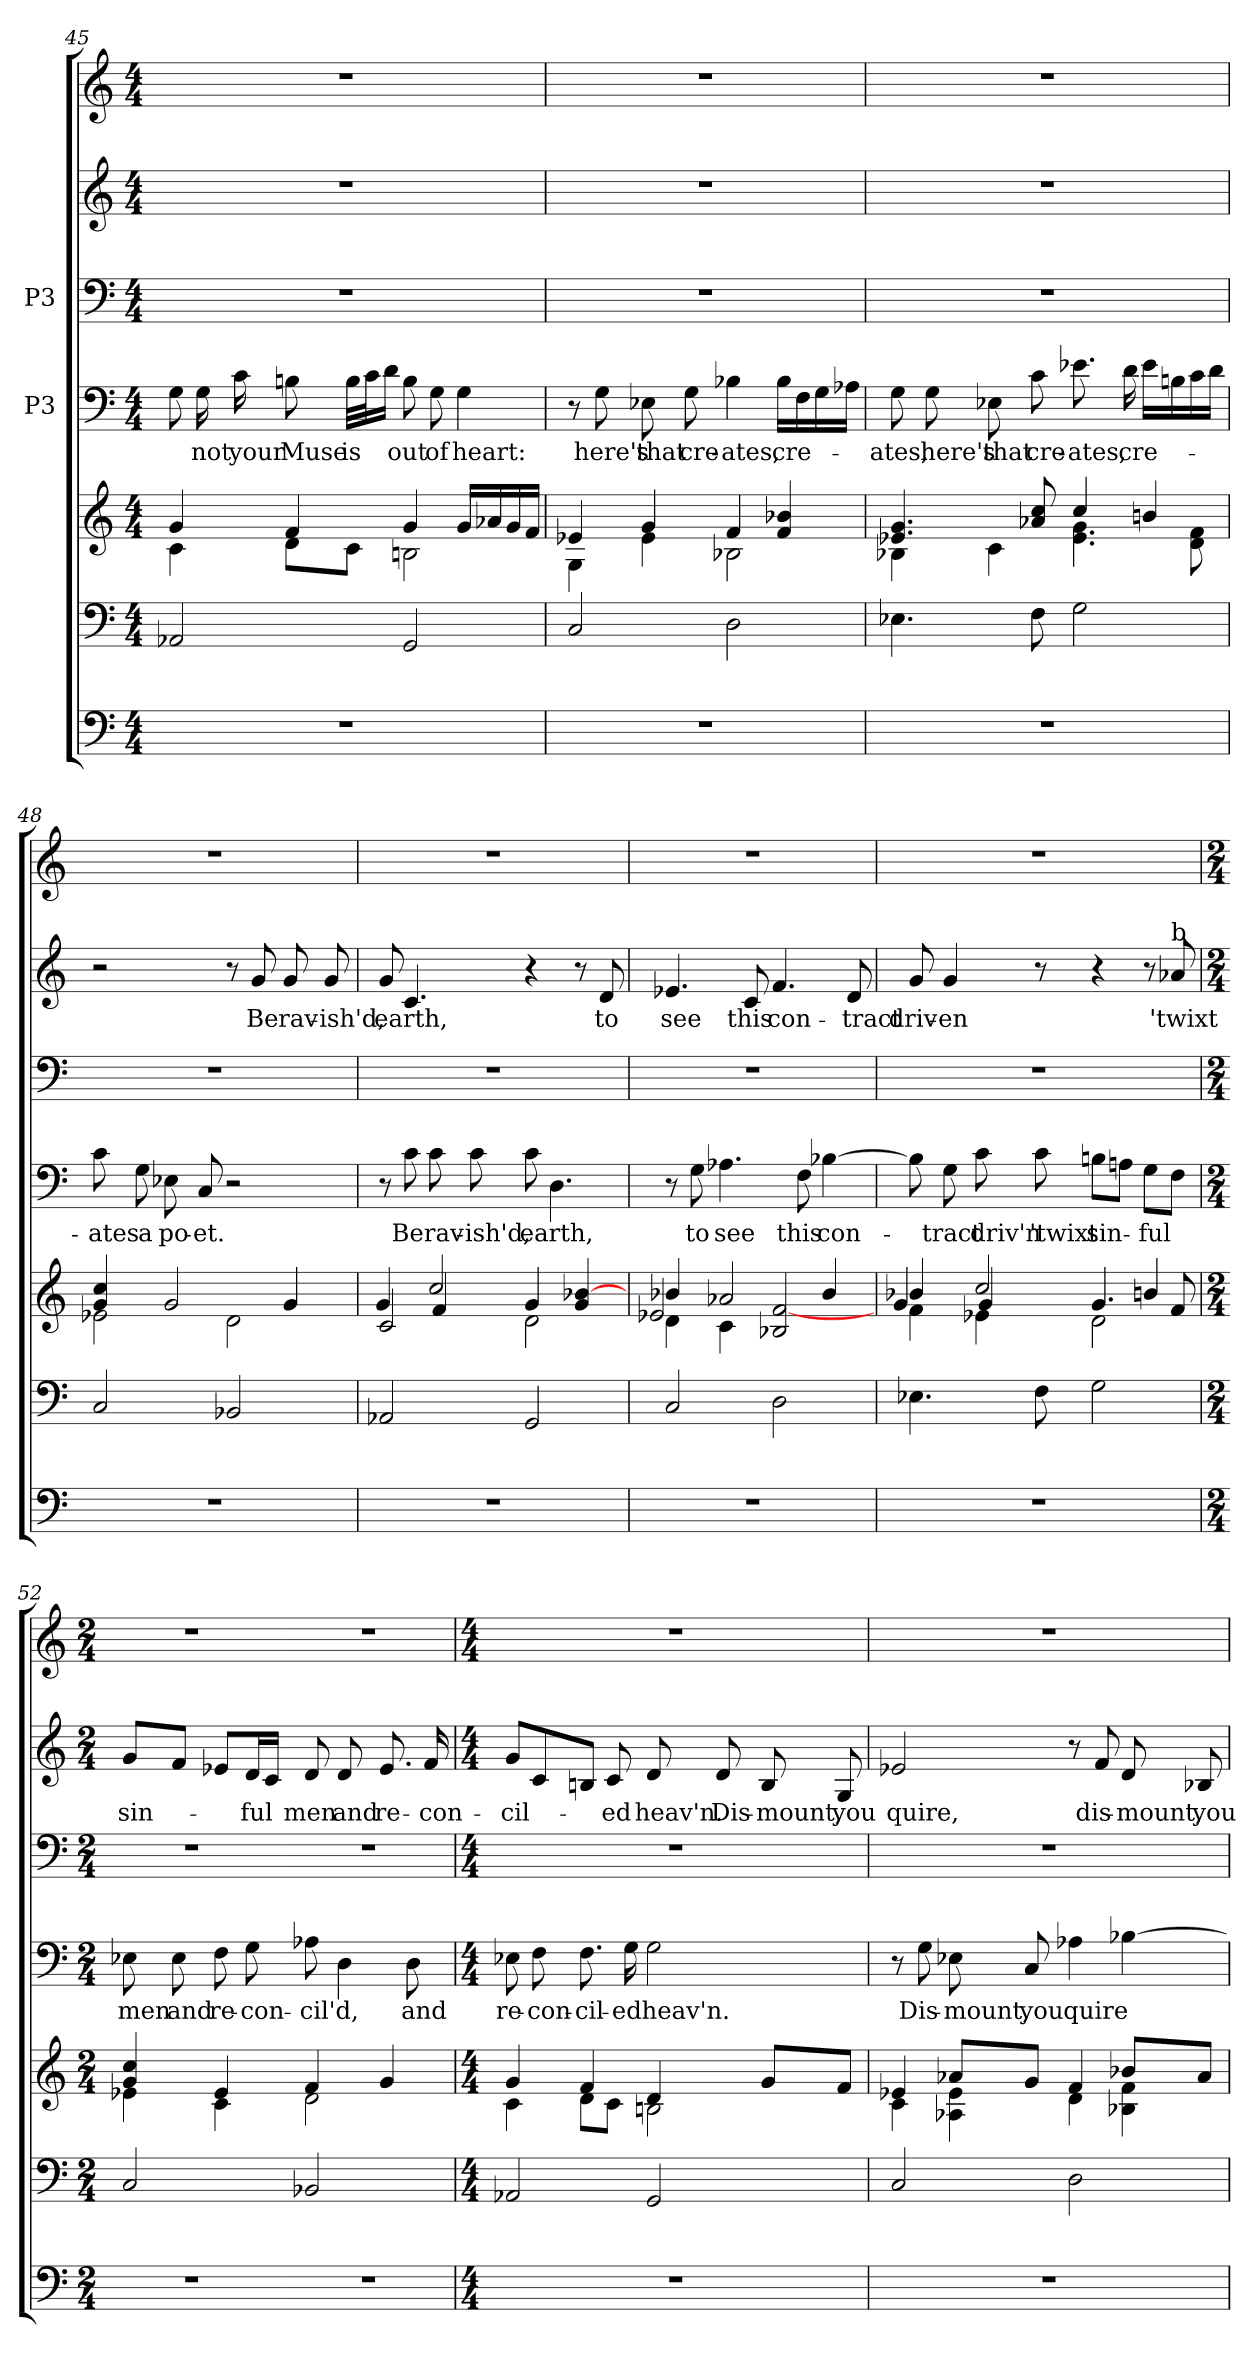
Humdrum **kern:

**kern	**kern	**kern	**kern	**text	**kern	**kern	**text	**kern
*part7	*part6	*part5	*part4	*part4	*part3	*part2	*part2	*part1
*staff7	*staff6	*staff5	*staff4	*staff4	*staff3	*staff2	*staff2	*staff1
*	*	*	*I"P3	*	*I"P3	*	*	*
!!LO:LB:g=z
*clefF4	*clefF4	*clefG2	*clefF4	*	*clefF4	*clefG2	*	*clefG2
*k[]	*k[]	*k[]	*k[]	*	*k[]	*k[]	*	*k[]
*C:	*C:	*C:	*C:	*	*C:	*C:	*	*C:
*M4/4	*M4/4	*M4/4	*M4/4	*	*M4/4	*M4/4	*	*M4/4
=45	=45	=45	=45	=45	=45	=45	=45	=45
*	*	*^	*	*	*	*	*	*
1r	2AA-/	4g/	4c\	8G\	.	1r	1r	.	1r
!	!	!	!	!	!LO:LY:b	!	!	!	!
.	.	.	.	16G\	not	.	.	.	.
!	!	!	!	!	!LO:LY:b	!	!	!	!
.	.	.	.	16c\	your	.	.	.	.
!	!	!	!	!	!LO:LY:b	!	!	!	!
.	.	4f/	8d\L	8Bn\	Muse	.	.	.	.
!	!	!	!	!	!LO:LY:b	!	!	!	!
.	.	.	8c\J	32B\LLL	is	.	.	.	.
.	.	.	.	32c\J	.	.	.	.	.
.	.	.	.	16d\JJ	.	.	.	.	.
!	!	!	!	!	!LO:LY:b	!	!	!	!
.	2GG/	4g/	2Bn\	8B\	out	.	.	.	.
!	!	!	!	!	!LO:LY:b	!	!	!	!
.	.	.	.	8G\	of	.	.	.	.
!	!	!	!	!	!LO:LY:b	!	!	!	!
.	.	16g/LL	.	4G\	heart:	.	.	.	.
.	.	16a-/	.	.	.	.	.	.	.
.	.	16g/	.	.	.	.	.	.	.
.	.	16f/JJ	.	.	.	.	.	.	.
=46	=46	=46	=46	=46	=46	=46	=46	=46	=46
1r	2C/	4e-/	4G\	8r	.	1r	1r	.	1r
!	!	!	!	!	!LO:LY:b	!	!	!	!
.	.	.	.	8G\	here's	.	.	.	.
!	!	!	!	!	!LO:LY:b	!	!	!	!
.	.	4g/	4e-\	8E-\	that	.	.	.	.
!	!	!	!	!	!LO:LY:b	!	!	!	!
.	.	.	.	8G\	cre-	.	.	.	.
!	!	!	!	!	!LO:LY:b	!	!	!	!
.	2D\	4f/	2B-\	4B-\	-ates,	.	.	.	.
!	!	!	!	!	!LO:LY:b	!	!	!	!
.	.	4f/ 4b-/	.	16B-\LL	cre-	.	.	.	.
.	.	.	.	16F\	.	.	.	.	.
.	.	.	.	16G\	.	.	.	.	.
.	.	.	.	16A-\JJ	.	.	.	.	.
!!LO:LB:g=z
=47	=47	=47	=47	=47	=47	=47	=47	=47	=47
!	!	!	!	!	!LO:LY:b	!	!	!	!
1r	4.E-\	4.e-/ 4.g/	4B-\	8G\	-ates,	1r	1r	.	1r
!	!	!	!	!	!LO:LY:b	!	!	!	!
.	.	.	.	8G\	here's	.	.	.	.
!	!	!	!	!	!LO:LY:b	!	!	!	!
.	.	.	4c\	8E-\	that	.	.	.	.
!	!	!	!	!	!LO:LY:b	!	!	!	!
.	8F\	8a-/ 8cc/	.	8c\	cre-	.	.	.	.
!	!	!	!	!	!LO:LY:b	!	!	!	!
.	2G\	4cc/	4.e-\ 4.g\	8.e-\	-ates,	.	.	.	.
!	!	!	!	!	!LO:LY:b	!	!	!	!
.	.	.	.	16d\	cre-	.	.	.	.
.	.	4bn/	.	16e-\LL	.	.	.	.	.
.	.	.	.	16Bn\	.	.	.	.	.
.	.	.	8d\ 8f\	16c\	.	.	.	.	.
.	.	.	.	16d\JJ	.	.	.	.	.
=48	=48	=48	=48	=48	=48	=48	=48	=48	=48
!	!	!	!	!	!LO:LY:b	!	!	!	!
1r	2C/	4g/ 4cc/	2e-\	8c\	-ates	1r	2r	.	1r
!	!	!	!	!	!LO:LY:b	!	!	!	!
.	.	.	.	8G\	a	.	.	.	.
!	!	!	!	!	!LO:LY:b	!	!	!	!
.	.	2g/	.	8E-\	po-	.	.	.	.
!	!	!	!	!	!LO:LY:b	!	!	!	!
.	.	.	.	8C/	-et.	.	.	.	.
.	2BB-/	.	2d\	2r	.	.	8r	.	.
!	!	!	!	!	!	!	!	!LO:LY:b	!
.	.	.	.	.	.	.	8g/	Be	.
!	!	!	!	!	!	!	!	!LO:LY:b	!
.	.	4g/	.	.	.	.	8g/	rav-	.
!	!	!	!	!	!	!	!	!LO:LY:b	!
.	.	.	.	.	.	.	8g/	-ish'd,	.
=49	=49	=49	=49	=49	=49	=49	=49	=49	=49
*	*	*	*^	*	*	*	*	*	*
!	!	!	!	!	!	!	!	!	!LO:LY:b	!
1r	2AA-/	4ryy	2c/	4g/	8r	.	1r	8g/	earth,	1r
!	!	!	!	!	!	!LO:LY:b	!	!	!	!
.	.	.	.	.	8c\	Be	.	4.c/	.	.
!	!	!	!	!	!	!LO:LY:b	!	!	!	!
.	.	2cc/	.	4f/	8c\	rav-	.	.	.	.
!	!	!	!	!	!	!LO:LY:b	!	!	!	!
.	.	.	.	.	8c\	-ish'd,	.	.	.	.
!	!	!	!	!	!	!LO:LY:b	!	!	!	!
.	2GG/	.	2d\	4g/	8c\	earth,	.	4r	.	.
.	.	.	.	.	4.D\	.	.	.	.	.
.	.	4g/ [>4b-/	.	4ryy	.	.	.	8r	.	.
!	!	!	!	!	!	!	!	!	!LO:LY:b	!
.	.	.	.	.	.	.	.	8d/	to	.
!!LO:PB:g=z
=50	=50	=50	=50	=50	=50	=50	=50	=50	=50	=50
!	!	!	!	!	!	!	!	!	!LO:LY:b	!
1r	2C/	4b-/	4d\	2e-/	8r	.	1r	4.e-/	see	1r
!	!	!	!	!	!	!LO:LY:b	!	!	!	!
.	.	.	.	.	8G\	to	.	.	.	.
!	!	!	!	!	!	!LO:LY:b	!	!	!	!
.	.	2a-/	4c\	.	4.A-\	see	.	.	.	.
!	!	!	!	!	!	!	!	!	!LO:LY:b	!
.	.	.	.	.	.	.	.	8c/	this	.
!	!	!	!	!	!	!	!	!	!LO:LY:b	!
.	2D\	.	2B-/ [<2f/	2ryy	.	.	.	4.f/	con-	.
!	!	!	!	!	!	!LO:LY:b	!	!	!	!
.	.	.	.	.	8F\	this	.	.	.	.
!	!	!	!	!	!	!LO:LY:b	!	!	!	!
.	.	4b-/	.	.	[>4B-\	con-	.	.	.	.
!	!	!	!	!	!	!	!	!	!LO:LY:b	!
.	.	.	.	.	.	.	.	8d/	-tract	.
=51	=51	=51	=51	=51	=51	=51	=51	=51	=51	=51
!	!	!	!	!	!	!	!	!	!LO:LY:b	!
1r	4.E-\	4b-/	4f\	4g/	8B-\]	.	1r	8g/	driv-	1r
!	!	!	!	!	!	!LO:LY:b	!	!	!LO:LY:b	!
.	.	.	.	.	8G\	-tract	.	4g/	-en	.
!	!	!	!	!	!	!LO:LY:b	!	!	!	!
.	.	2cc/	4e-\	4g/	8c\	driv'n	.	.	.	.
!	!	!	!	!	!	!LO:LY:b	!	!	!	!
.	8F\	.	.	.	8c\	'twixt	.	8r	.	.
!	!	!	!	!	!	!LO:LY:b	!	!	!	!
.	2G\	.	2d\	4.g/	8Bn\L	sin-	.	4r	.	.
.	.	.	.	.	8An\J	.	.	.	.	.
!	!	!	!	!	!	!LO:LY:b	!	!	!	!
.	.	4bn/	.	.	8G\L	-ful	.	8r	.	.
!	!	!	!	!	!	!	!	!LO:TX:a:t=b	!	!
!	!	!	!	!	!	!	!	!	!LO:LY:b	!
.	.	.	.	8f/	8F\J	.	.	8a-/	'twixt	.
*	*	*v	*v	*v	*	*	*	*	*	*
=52	=52	=52	=52	=52	=52	=52	=52	=52
*M2/4	*M2/4	*M2/4	*M2/4	*	*M2/4	*M2/4	*	*M2/4
*	*	*^	*	*	*	*	*	*
*	*	*	*^	*	*	*	*	*	*
!LO:N:vis=1	!	!	!	!	!	!LO:LY:b	!LO:N:vis=1	!	!LO:LY:b	!LO:N:vis=1
*	*	*	*v	*v	*	*	*	*	*	*
2r	2C/	4g/ 4cc/	4e-\	8E-\	men	2r	8g/L	sin-	2r
!	!	!	!	!	!LO:LY:b	!	!	!	!
.	.	.	.	8E-\	and	.	8f/J	.	.
!	!	!	!	!	!LO:LY:b	!	!	!	!
.	.	4e-/	4c\	8F\	re-	.	8e-/L	.	.
!	!	!	!	!	!LO:LY:b	!	!	!LO:LY:b	!
.	.	.	.	8G\	-con-	.	16d/L	-ful	.
.	.	.	.	.	.	.	16c/JJ	.	.
!!LO:LB:g=z
=53-	=53-	=53-	=53-	=53-	=53-	=53-	=53-	=53-	=53-
!LO:N:vis=1	!	!	!	!	!LO:LY:b	!LO:N:vis=1	!	!LO:LY:b	!LO:N:vis=1
2r	2BB-/	4f/	2d\	8A-\	-cil'd,	2r	8d/	men	2r
!	!	!	!	!	!	!	!	!LO:LY:b	!
.	.	.	.	4D\	.	.	8d/	and	.
!	!	!	!	!	!	!	!	!LO:LY:b	!
.	.	4g/	.	.	.	.	8.e-/	re-	.
!	!	!	!	!	!LO:LY:b	!	!	!	!
.	.	.	.	8D\	and	.	.	.	.
!	!	!	!	!	!	!	!	!LO:LY:b	!
.	.	.	.	.	.	.	16f/	-con-	.
=54	=54	=54	=54	=54	=54	=54	=54	=54	=54
*M4/4	*M4/4	*M4/4	*	*M4/4	*	*M4/4	*M4/4	*	*M4/4
!	!	!	!	!	!LO:LY:b	!	!	!LO:LY:b	!
1r	2AA-/	4g/	4c\	8E-\	re-	1r	8g/L	-cil-	1r
!	!	!	!	!	!LO:LY:b	!	!	!	!
.	.	.	.	8F\	-con-	.	8c/	.	.
!	!	!	!	!	!LO:LY:b	!	!	!	!
.	.	4f/	8d\L	8.F\	-cil-	.	8Bn/J	.	.
!	!	!	!	!	!	!	!	!LO:LY:b	!
.	.	.	8c\J	.	.	.	8c/	-ed	.
!	!	!	!	!	!LO:LY:b	!	!	!	!
.	.	.	.	16G\	-ed	.	.	.	.
!	!	!	!	!	!LO:LY:b	!	!	!LO:LY:b	!
.	2GG/	4d/	2Bn\	2G\	heav'n.	.	8d/	heav'n.	.
!	!	!	!	!	!	!	!	!LO:LY:b	!
.	.	.	.	.	.	.	8d/	Dis-	.
!	!	!	!	!	!	!	!	!LO:LY:b	!
.	.	8g/L	.	.	.	.	8B/	-mount,	.
!	!	!	!	!	!	!	!	!LO:LY:b	!
.	.	8f/J	.	.	.	.	8G/	you	.
=55	=55	=55	=55	=55	=55	=55	=55	=55	=55
!	!	!	!	!	!	!	!	!LO:LY:b	!
1r	2C/	4e-/	4c\	8r	.	1r	2e-/	quire,	1r
!	!	!	!	!	!LO:LY:b	!	!	!	!
.	.	.	.	8G\	Dis-	.	.	.	.
!	!	!	!	!	!LO:LY:b	!	!	!	!
.	.	8a-/L	4A-\ 4e-\	8E-\	-mount,	.	.	.	.
!	!	!	!	!	!LO:LY:b	!	!	!	!
.	.	8g/J	.	8C/	you	.	.	.	.
!	!	!	!	!	!LO:LY:b	!	!	!	!
.	2D\	4f/	4d\	4A-\	quire	.	8r	.	.
!	!	!	!	!	!	!	!	!LO:LY:b	!
.	.	.	.	.	.	.	8f/	dis-	.
!	!	!	!	!	!	!	!	!LO:LY:b	!
.	.	8b-/L	4B-\ 4f\	[>4B-\	.	.	8d/	-mount,	.
!	!	!	!	!	!	!	!	!LO:LY:b	!
.	.	8a-/J	.	.	.	.	8B-/	you	.
*	*	*v	*v	*	*	*	*	*	*
=	=	=	=	=	=	=	=	=
*-	*-	*-	*-	*-	*-	*-	*-	*-
